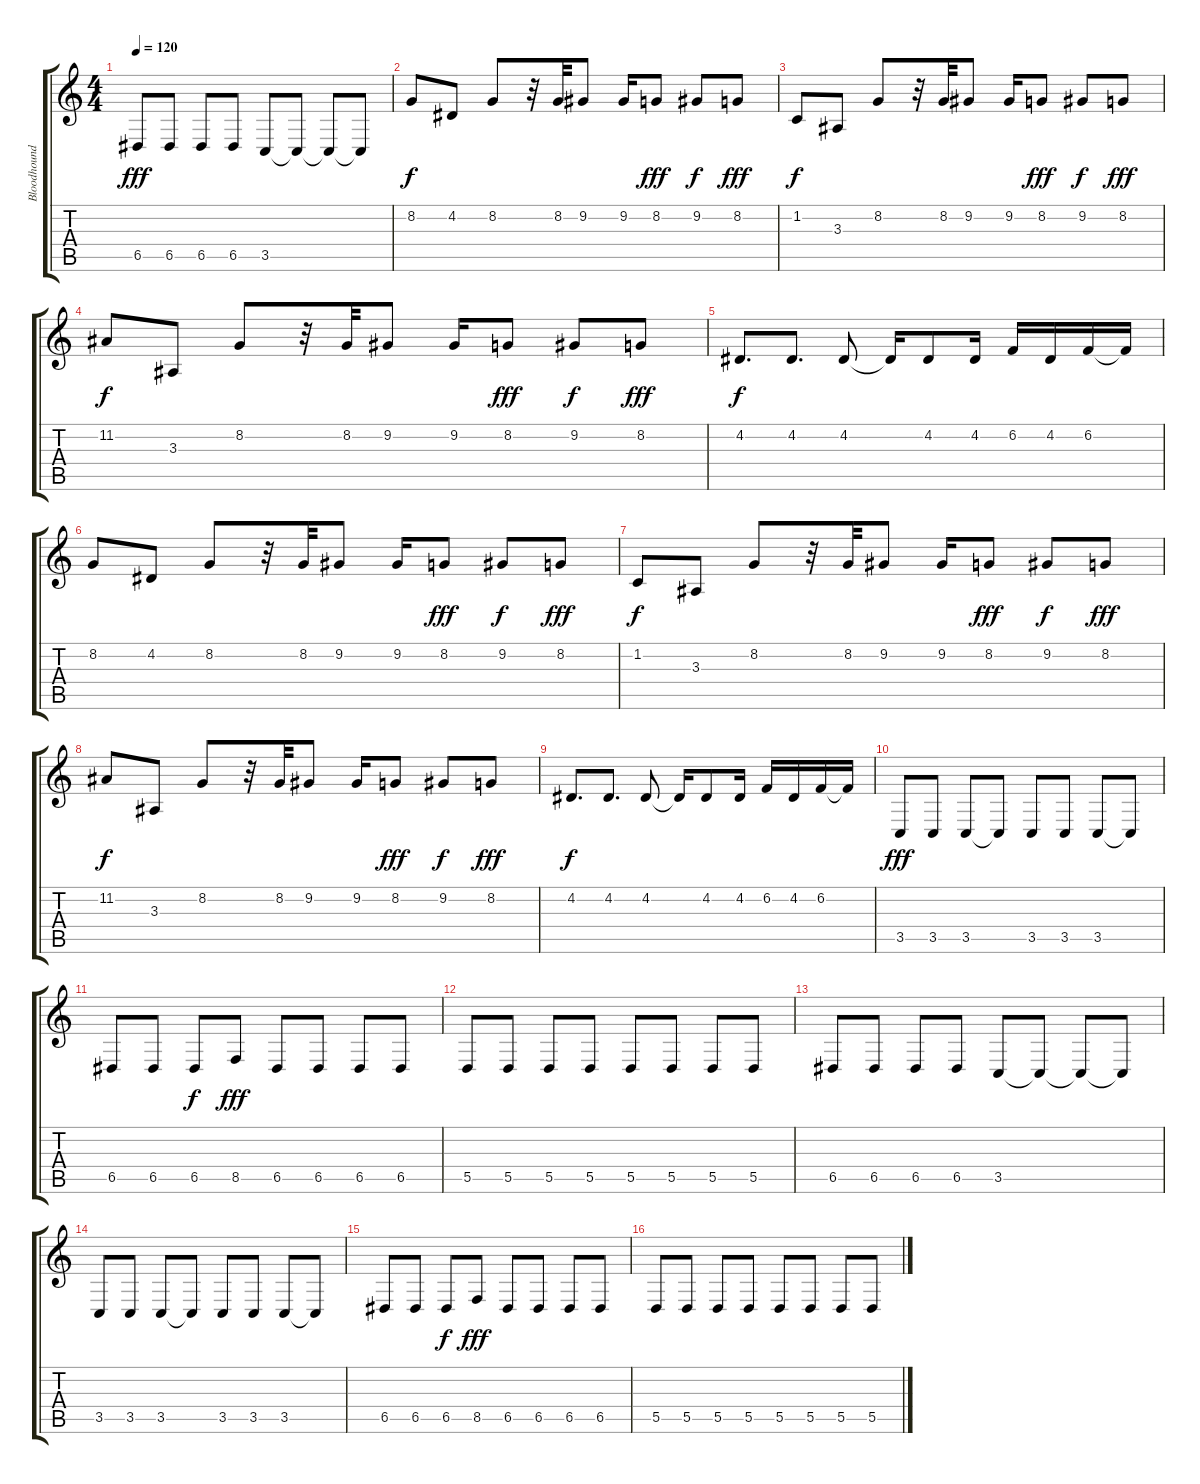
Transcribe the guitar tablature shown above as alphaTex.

\track ("Bloodhound Gang" "Bloodhound") {instrument bassoon}
\staff {score tabs}
\tuning (E4 B3 G3 D3 A2 E2) {hide}
\ts (4 4)
\tempo 120
\clef g2
\ks c
6.5.8{dy fff} 6.5.8 6.5.8 6.5.8 3.5.8 3.5{t}.8 3.5{t}.8 3.5{t}.8 |
8.2.8{dy f} 4.2.8 8.2.8 r.32 8.2.32 9.2.8 9.2.16 8.2.8{dy fff} 9.2.8{dy f} 8.2.8{dy fff} |
1.2.8{dy f} 3.3.8 8.2.8 r.32 8.2.32 9.2.8 9.2.16 8.2.8{dy fff} 9.2.8{dy f} 8.2.8{dy fff} |
11.2.8{dy f} 3.3.8 8.2.8 r.32 8.2.32 9.2.8 9.2.16 8.2.8{dy fff} 9.2.8{dy f} 8.2.8{dy fff} |
4.2.8{d dy f} 4.2.8{d} 4.2.8 4.2{t}.16 4.2.8 4.2.16 6.2.16 4.2.16 6.2.16 6.2{t}.16 |
8.2.8 4.2.8 8.2.8 r.32 8.2.32 9.2.8 9.2.16 8.2.8{dy fff} 9.2.8{dy f} 8.2.8{dy fff} |
1.2.8{dy f} 3.3.8 8.2.8 r.32 8.2.32 9.2.8 9.2.16 8.2.8{dy fff} 9.2.8{dy f} 8.2.8{dy fff} |
11.2.8{dy f} 3.3.8 8.2.8 r.32 8.2.32 9.2.8 9.2.16 8.2.8{dy fff} 9.2.8{dy f} 8.2.8{dy fff} |
4.2.8{d dy f} 4.2.8{d} 4.2.8 4.2{t}.16 4.2.8 4.2.16 6.2.16 4.2.16 6.2.16 6.2{t}.16 |
3.5.8{dy fff} 3.5.8 3.5.8 3.5{t}.8 3.5.8 3.5.8 3.5.8 3.5{t}.8 |
6.5.8 6.5.8 6.5.8{dy f} 8.5.8{dy fff} 6.5.8 6.5.8 6.5.8 6.5.8 |
5.5.8 5.5.8 5.5.8 5.5.8 5.5.8 5.5.8 5.5.8 5.5.8 |
6.5.8 6.5.8 6.5.8 6.5.8 3.5.8 3.5{t}.8 3.5{t}.8 3.5{t}.8 |
3.5.8 3.5.8 3.5.8 3.5{t}.8 3.5.8 3.5.8 3.5.8 3.5{t}.8 |
6.5.8 6.5.8 6.5.8{dy f} 8.5.8{dy fff} 6.5.8 6.5.8 6.5.8 6.5.8 |
5.5.8 5.5.8 5.5.8 5.5.8 5.5.8 5.5.8 5.5.8 5.5.8
